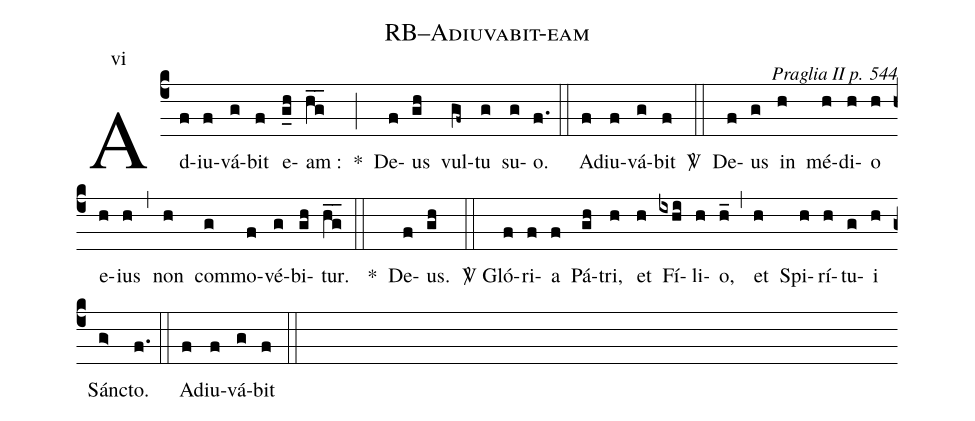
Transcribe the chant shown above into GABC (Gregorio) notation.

name: RB--Adiuvabit-eam;
commentary: Praglia II p. 544;
annotation: vi;
%%
(c4) Ad(f)iu(f)vá(g)bit(f) e(g_h)am :(hg__) *(;) De(f)us(gh) vul(gf~)tu(g) su(g)o.(f.) (::)
Ad(f)iu(f)vá(g)bit(f) <sp>V/</sp>(::) De(f)us(g) in(h) mé(h)di(h)o(h) e(h)ius(h) (,) non(h) com(g)mo(f)vé(g)bi(gh)tur.(hg__) (::)
*() De(f)us.(gh) (::) <sp>V/</sp>
Gló(f)ri(f)a(f) Pá(gh)tri,(h) et(h) Fí(ixhi)li(h)o,(h_) (,) et(h) Spi(h)rí(h)tu(g)i(h) Sánc(g>)to.(f.) (::)
 Ad(f)iu(f)vá(g)bit(f) (::)
